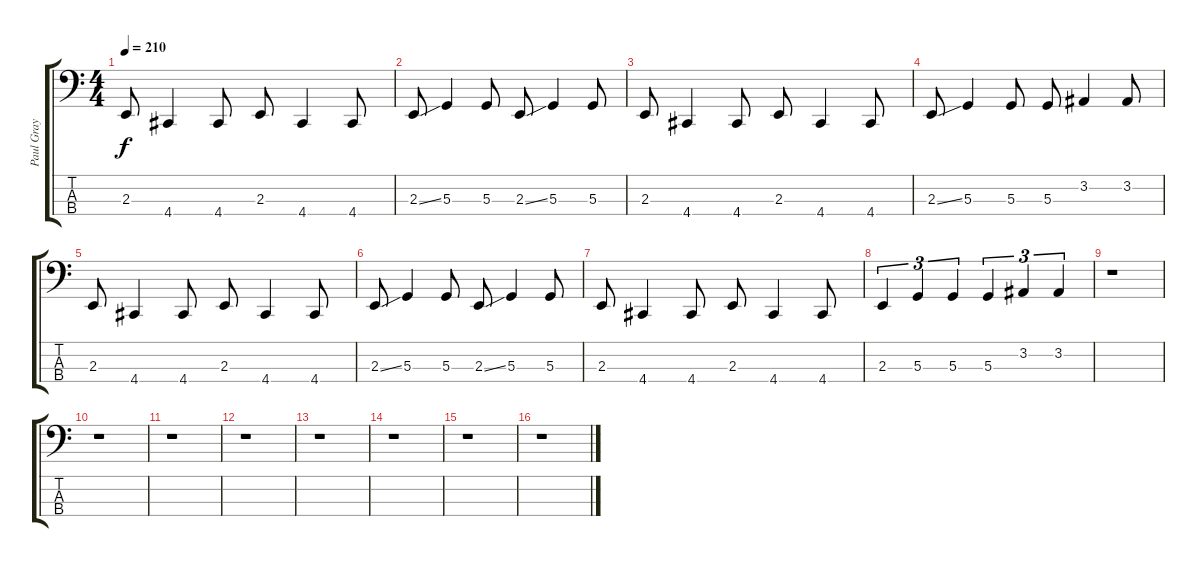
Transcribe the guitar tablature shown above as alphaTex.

\track ("Paul Gray" "Paul Gray") {instrument electricbassfinger}
\staff {score tabs}
\tuning (C2 G1 D1 A0) {hide}
\ts (4 4)
\tempo 210
\clef f4
\ks c
2.3.8{dy f} 4.4.4 4.4.8 2.3.8 4.4.4 4.4.8 |
2.3{ss}.8 5.3.4 5.3.8 2.3{ss}.8 5.3.4 5.3.8 |
2.3.8 4.4.4 4.4.8 2.3.8 4.4.4 4.4.8 |
2.3{ss}.8 5.3.4 5.3.8 5.3.8 3.2.4 3.2.8 |
2.3.8 4.4.4 4.4.8 2.3.8 4.4.4 4.4.8 |
2.3{ss}.8 5.3.4 5.3.8 2.3{ss}.8 5.3.4 5.3.8 |
2.3.8 4.4.4 4.4.8 2.3.8 4.4.4 4.4.8 |
2.3.4{tu (3 2)} 5.3.4{tu (3 2)} 5.3.4{tu (3 2)} 5.3.4{tu (3 2)} 3.2.4{tu (3 2)} 3.2.4{tu (3 2)} |
r.1 |
r.1 |
r.1 |
r.1 |
r.1 |
r.1 |
r.1 |
r.1
